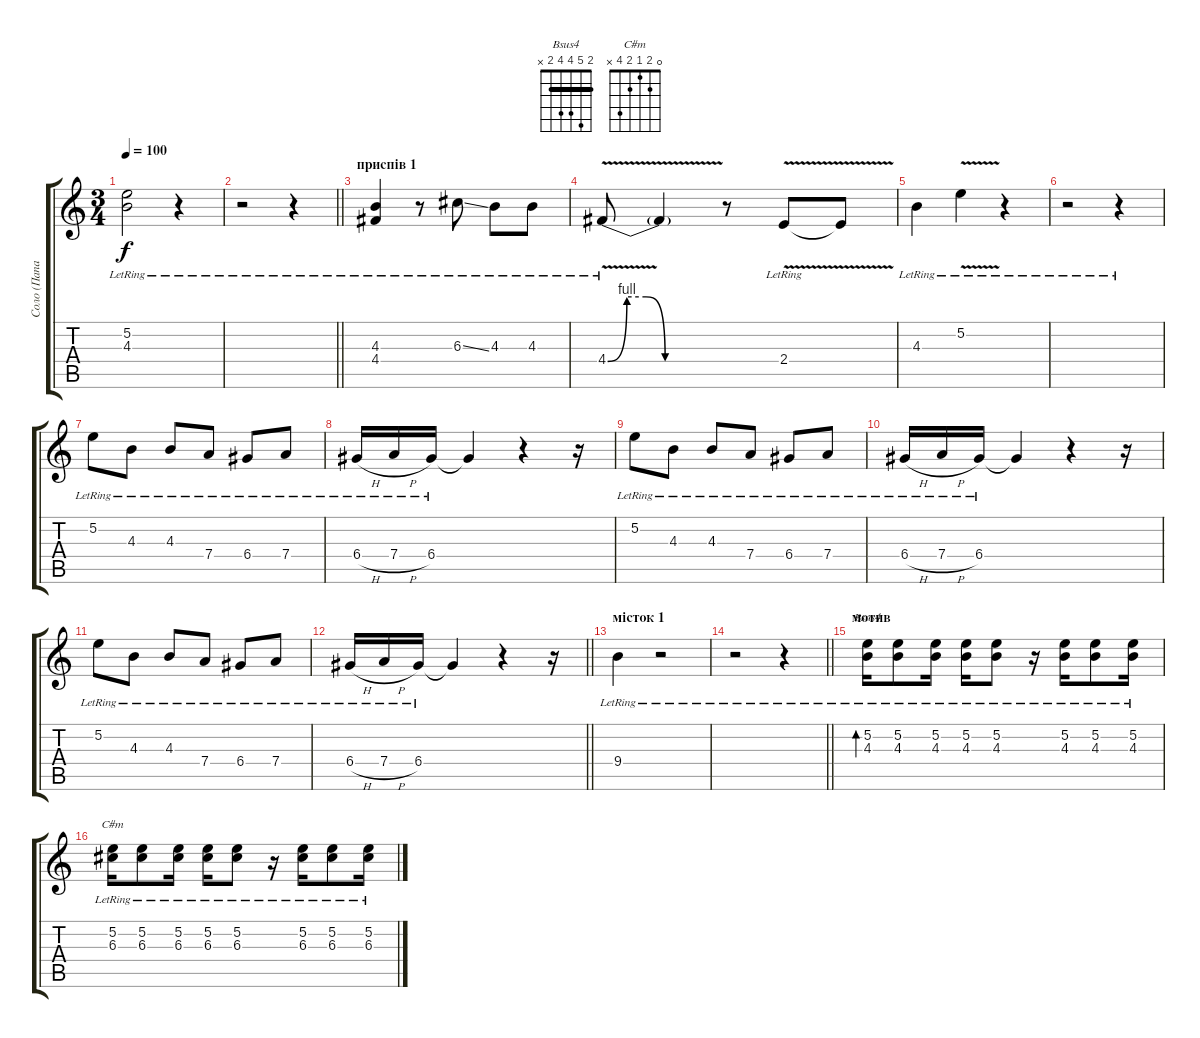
\track ("Соло (Папа)" "Соло (Папа") {instrument electricguitarclean}
\staff {score tabs}
\tuning (E4 B3 G3 D3 A2 E2) {hide}
\chord ("Bsus4" 2 5 4 4 2 x) {barre 2}
\chord ("C#m" 0 2 1 2 4 x)
\ts (3 4)
\tempo 100
\clef g2
\ks c
(5.2{lr} 4.3{lr}).2{dy f} r.4 |
\barLineRight lightlight
r.2 r.4 |
\section ("" "приспів 1")
(4.3{lr} 4.4{lr}).4 r.8 6.3{ss lr}.8 4.3{lr}.8 4.3{lr}.8 |
4.4{be (custom 0 0 10 4 20 4 30 0 60 0) v lr}.8 4.4{t}.4 r.8 2.4{v lr}.8 2.4{t}.8 |
4.3{lr}.4 5.2{v lr}.4 r.4 |
r.2 r.4 |
5.2{lr}.8 4.3{lr}.8 4.3{lr}.8 7.4{lr}.8 6.4{lr}.8 7.4{lr}.8 |
6.4{h lr}.16 7.4{h lr}.16 6.4{lr}.16 6.4{t}.4 r.4 r.16 |
5.2{lr}.8 4.3{lr}.8 4.3{lr}.8 7.4{lr}.8 6.4{lr}.8 7.4{lr}.8 |
6.4{h lr}.16 7.4{h lr}.16 6.4{lr}.16 6.4{t}.4 r.4 r.16 |
5.2{lr}.8 4.3{lr}.8 4.3{lr}.8 7.4{lr}.8 6.4{lr}.8 7.4{lr}.8 |
\barLineRight lightlight
6.4{h lr}.16 7.4{h lr}.16 6.4{lr}.16 6.4{t}.4 r.4 r.16 |
\section ("" "місток 1")
9.4{lr}.4 r.2 |
\barLineRight lightlight
r.2 r.4 |
\section ("" "мотив")
(5.2{lr} 4.3{lr}).16{bd 60 ch "Bsus4"} (5.2{lr} 4.3{lr}).8 (5.2{lr} 4.3{lr}).16 (5.2{lr} 4.3{lr}).16 (5.2{lr} 4.3{lr}).8 r.16 (5.2{lr} 4.3{lr}).16 (5.2{lr} 4.3{lr}).8 (5.2{lr} 4.3{lr}).16 |
(5.2{lr} 6.3{lr}).16{ch "C#m"} (5.2{lr} 6.3{lr}).8 (5.2{lr} 6.3{lr}).16 (5.2{lr} 6.3{lr}).16 (5.2{lr} 6.3{lr}).8 r.16 (5.2{lr} 6.3{lr}).16 (5.2{lr} 6.3{lr}).8 (5.2{lr} 6.3{lr}).16
